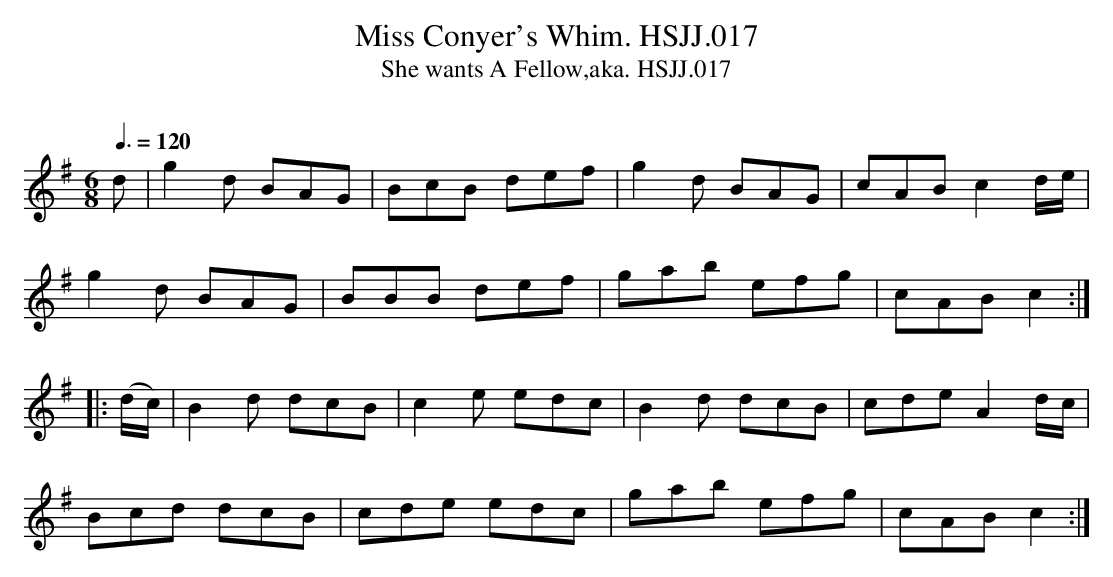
X:1
T:Miss Conyer's Whim. HSJJ.017
T:She wants A Fellow,aka. HSJJ.017
M:6/8
L:1/8
Q:3/8=120
O:
K:G
d|g2d BAG|BcB def|g2d BAG|cABc2d/e/|
g2d BAG|BBB def|gab efg|cABc2:|
|:(d/c/)|B2d dcB|c2e edc|B2d dcB|cdeA2d/c/|
Bcd dcB|cde edc|gab efg|cABc2:|
